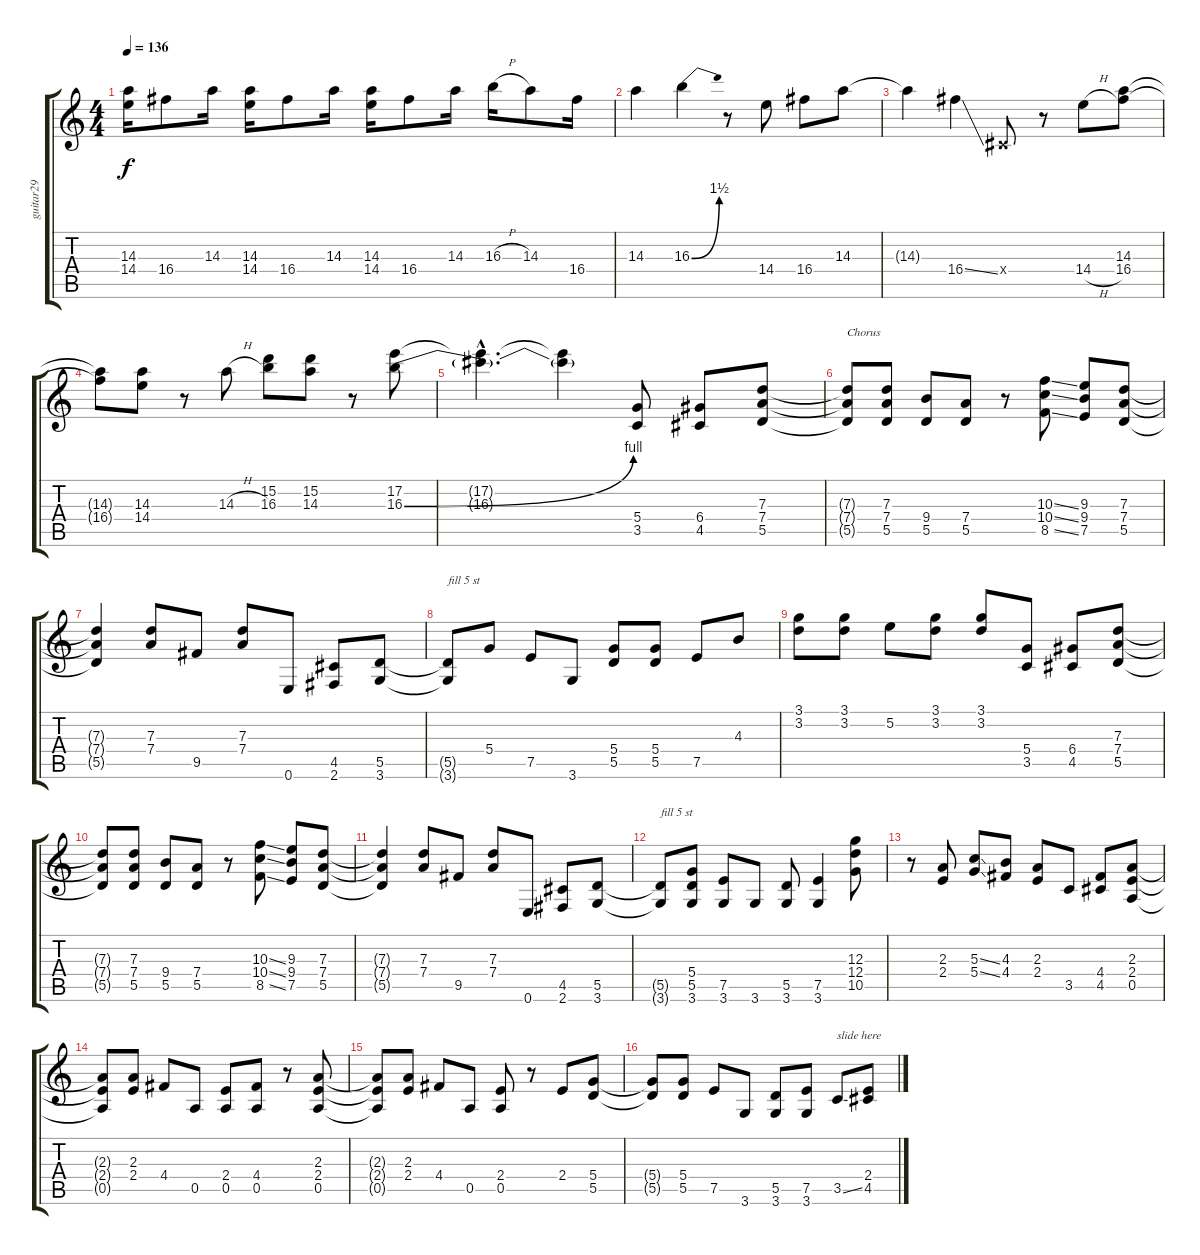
\track ("guitar29" "guitar29") {instrument overdrivenguitar}
\staff {score tabs}
\tuning (E4 B3 G3 D3 A2 E2) {hide}
\ts (4 4)
\tempo 136
\clef g2
\ks c
(14.3 14.4).16{dy f} 16.4.8 14.3.16 (14.3 14.4).16 16.4.8 14.3.16 (14.3 14.4).16 16.4.8 14.3.16 16.3{h}.16 14.3.8 16.4.16 |
14.3.4 16.3{be (bend 0 0 60 6)}.4 r.8 14.4.8 16.4.8 14.3.8 |
14.3{t}.4 16.4{ss}.4 -1.4{x}.8 r.8 14.4{h}.8 (14.3 16.4).8 |
(14.3{t} 16.4{t}).8 (14.3 14.4).8 r.8 14.3{h}.8 (15.2 16.3).8 (15.2 14.3).8 r.8 (17.2 16.3{be (bend 0 0 60 4)}).8 |
(17.2{hac t} 16.3{hac t}).4{d} (17.2{t} 16.3{t}).4 (5.4 3.5).8 (6.4 4.5).8 (7.3 7.4 5.5).8 |
(7.3{t} 7.4{t} 5.5{t}).8{txt "Chorus"} (7.3 7.4 5.5).8 (9.4 5.5).8 (7.4 5.5).8 r.8 (10.3{ss} 10.4{ss} 8.5{ss}).8 (9.3 9.4 7.5).8 (7.3 7.4 5.5).8 |
(7.3{t} 7.4{t} 5.5{t}).4 (7.3 7.4).8 9.5.8 (7.3 7.4).8 0.6.8 (4.5 2.6).8 (5.5 3.6).8 |
(5.5{t} 3.6{t}).8{txt "fill 5 st"} 5.4.8 7.5.8 3.6.8 (5.4 5.5).8 (5.4 5.5).8 7.5.8 4.3.8 |
(3.1 3.2).8 (3.1 3.2).8 5.2.8 (3.1 3.2).8 (3.1 3.2).8 (5.4 3.5).8 (6.4 4.5).8 (7.3 7.4 5.5).8 |
(7.3{t} 7.4{t} 5.5{t}).8 (7.3 7.4 5.5).8 (9.4 5.5).8 (7.4 5.5).8 r.8 (10.3{ss} 10.4{ss} 8.5{ss}).8 (9.3 9.4 7.5).8 (7.3 7.4 5.5).8 |
(7.3{t} 7.4{t} 5.5{t}).4 (7.3 7.4).8 9.5.8 (7.3 7.4).8 0.6.8 (4.5 2.6).8 (5.5 3.6).8 |
(5.5{t} 3.6{t}).8{txt "fill 5 st"} (5.4 5.5 3.6).8 (7.5 3.6).8 3.6.8 (5.5 3.6).8 (7.5 3.6).4 (12.3 12.4 10.5).8 |
r.8 (2.3 2.4).8 (5.3{ss} 5.4{ss}).8 (4.3 4.4).8 (2.3 2.4).8 3.5.8 (4.4 4.5).8 (2.3 2.4 0.5).8 |
(2.3{t} 2.4{t} 0.5{t}).8 (2.3 2.4).8 4.4.8 0.5.8 (2.4 0.5).8 (4.4 0.5).8 r.8 (2.3 2.4 0.5).8 |
(2.3{t} 2.4{t} 0.5{t}).8 (2.3 2.4).8 4.4.8 0.5.8 (2.4 0.5).8 r.8 2.4.8 (5.4 5.5).8 |
(5.4{t} 5.5{t}).8 (5.4 5.5).8 7.5.8 3.6.8 (5.5 3.6).8 (7.5 3.6).8 3.5{ss}.8{txt "slide here"} (2.4 4.5).8
